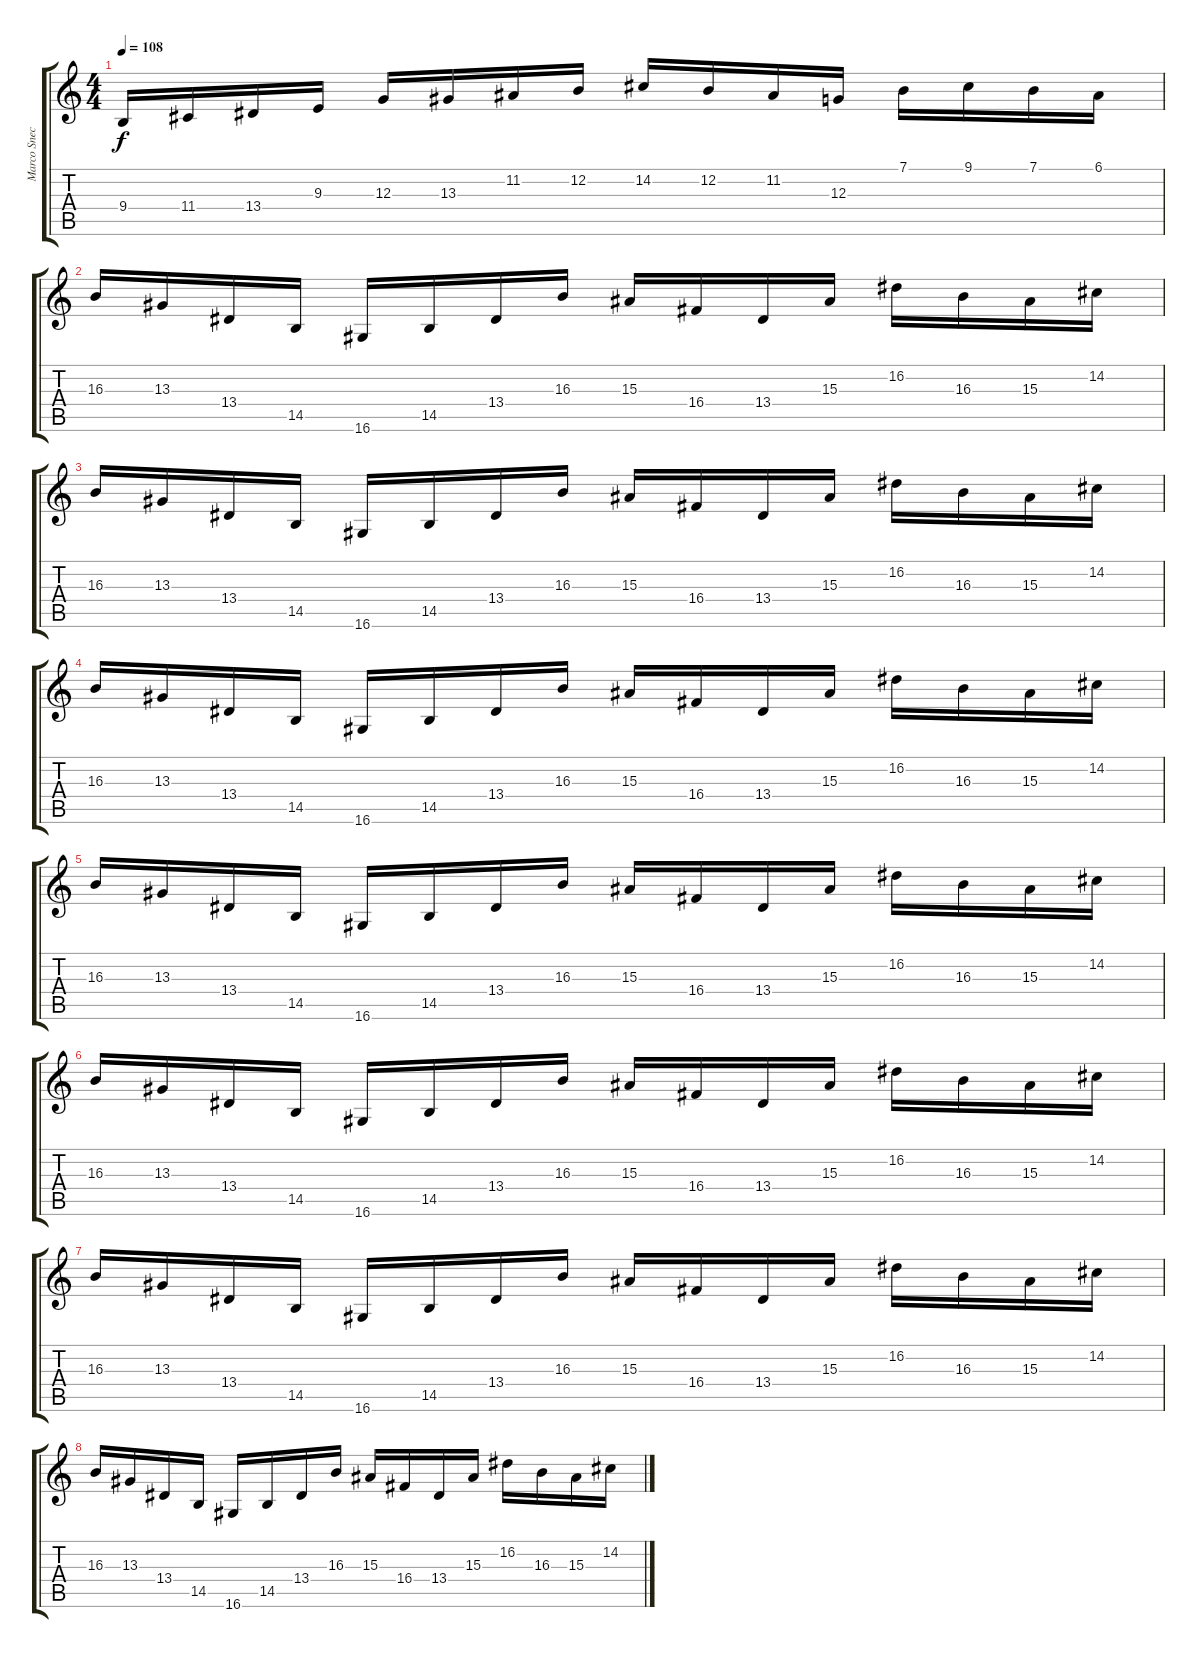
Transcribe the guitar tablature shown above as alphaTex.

\track ("Marco Sneck" "Marco Snec") {instrument lead1square}
\staff {score tabs}
\tuning (E4 B3 G3 D3 A2 E2) {hide}
\ts (4 4)
\tempo 108
\clef g2
\ks c
9.4.16{dy f instrument lead1square} 11.4.16 13.4.16 9.3.16 12.3.16 13.3.16 11.2.16 12.2.16 14.2.16 12.2.16 11.2.16 12.3.16 7.1.16 9.1.16 7.1.16 6.1.16 |
16.3.16 13.3.16 13.4.16 14.5.16 16.6.16 14.5.16 13.4.16 16.3.16 15.3.16 16.4.16 13.4.16 15.3.16 16.2.16 16.3.16 15.3.16 14.2.16 |
16.3.16 13.3.16 13.4.16 14.5.16 16.6.16 14.5.16 13.4.16 16.3.16 15.3.16 16.4.16 13.4.16 15.3.16 16.2.16 16.3.16 15.3.16 14.2.16 |
16.3.16 13.3.16 13.4.16 14.5.16 16.6.16 14.5.16 13.4.16 16.3.16 15.3.16 16.4.16 13.4.16 15.3.16 16.2.16 16.3.16 15.3.16 14.2.16 |
16.3.16 13.3.16 13.4.16 14.5.16 16.6.16 14.5.16 13.4.16 16.3.16 15.3.16 16.4.16 13.4.16 15.3.16 16.2.16 16.3.16 15.3.16 14.2.16 |
16.3.16 13.3.16 13.4.16 14.5.16 16.6.16 14.5.16 13.4.16 16.3.16 15.3.16 16.4.16 13.4.16 15.3.16 16.2.16 16.3.16 15.3.16 14.2.16 |
16.3.16 13.3.16 13.4.16 14.5.16 16.6.16 14.5.16 13.4.16 16.3.16 15.3.16 16.4.16 13.4.16 15.3.16 16.2.16 16.3.16 15.3.16 14.2.16 |
16.3.16 13.3.16 13.4.16 14.5.16 16.6.16 14.5.16 13.4.16 16.3.16 15.3.16 16.4.16 13.4.16 15.3.16 16.2.16 16.3.16 15.3.16 14.2.16
